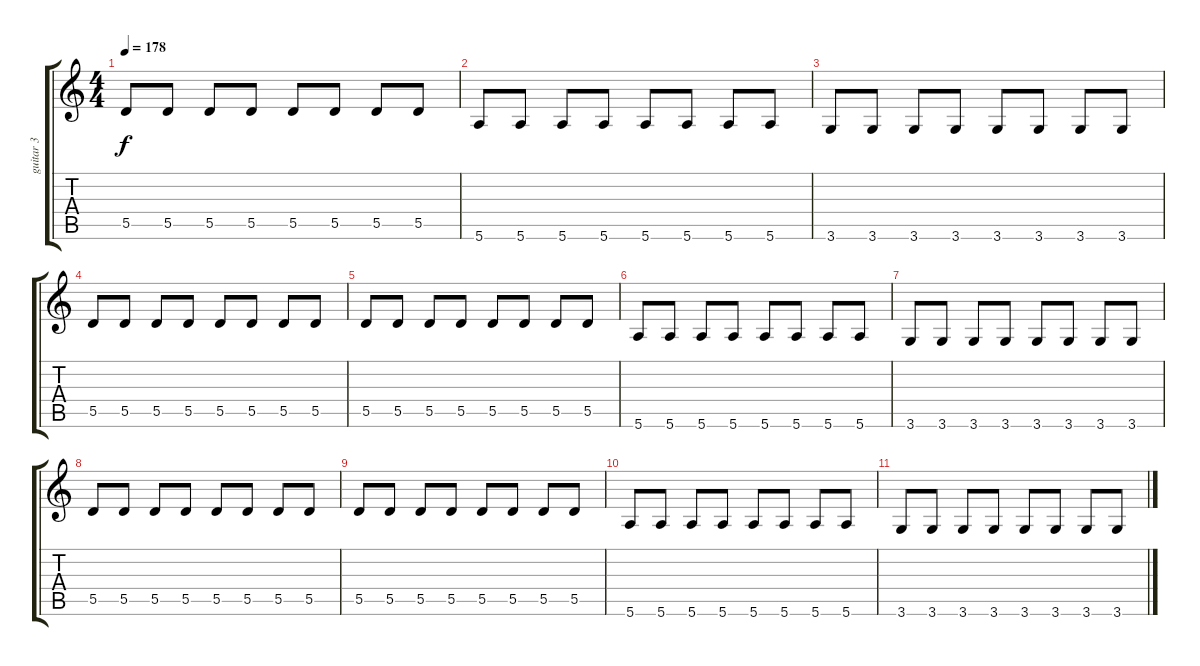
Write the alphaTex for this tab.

\track ("guitar 3" "guitar 3") {instrument electricbassfinger}
\staff {score tabs}
\tuning (E4 B3 G3 D3 A2 E2) {hide}
\ts (4 4)
\tempo 178
\clef g2
\ks c
5.5.8{dy f volume 8} 5.5.8 5.5.8 5.5.8 5.5.8 5.5.8 5.5.8 5.5.8 |
5.6.8{volume 7} 5.6.8 5.6.8 5.6.8 5.6.8 5.6.8 5.6.8 5.6.8 |
3.6.8{volume 6} 3.6.8 3.6.8 3.6.8 3.6.8 3.6.8 3.6.8 3.6.8 |
5.5.8{volume 5} 5.5.8 5.5.8 5.5.8 5.5.8 5.5.8 5.5.8 5.5.8 |
5.5.8{volume 4} 5.5.8 5.5.8 5.5.8 5.5.8 5.5.8 5.5.8 5.5.8 |
5.6.8{volume 3} 5.6.8 5.6.8 5.6.8 5.6.8 5.6.8 5.6.8 5.6.8 |
3.6.8 3.6.8 3.6.8 3.6.8 3.6.8 3.6.8 3.6.8 3.6.8 |
5.5.8{volume 2} 5.5.8 5.5.8 5.5.8 5.5.8 5.5.8 5.5.8 5.5.8 |
5.5.8 5.5.8 5.5.8 5.5.8 5.5.8 5.5.8 5.5.8 5.5.8 |
5.6.8 5.6.8 5.6.8 5.6.8 5.6.8 5.6.8 5.6.8 5.6.8 |
3.6.8{volume 2} 3.6.8 3.6.8 3.6.8 3.6.8 3.6.8 3.6.8 3.6.8
